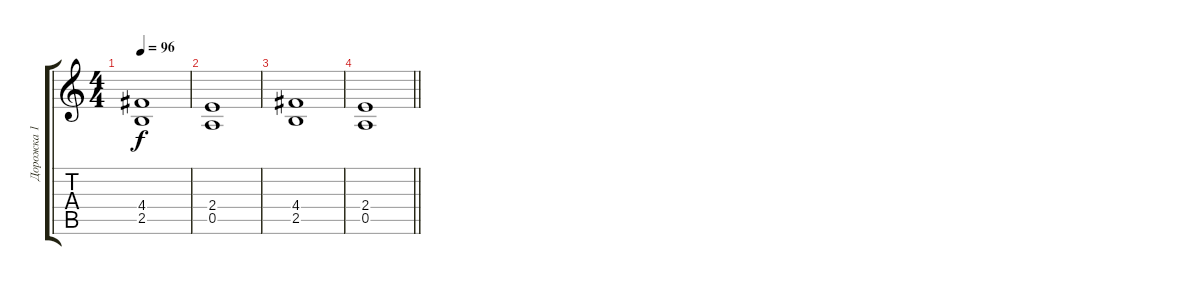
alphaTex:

\track ("Дорожка 1" "Дорожка 1") {instrument distortionguitar}
\staff {score tabs}
\tuning (E4 B3 G3 D3 A2 E2) {hide}
\ts (4 4)
\tempo 96
\clef g2
\ks c
(4.4 2.5).1{dy f} |
(2.4 0.5).1 |
(4.4 2.5).1 |
\barLineRight lightlight
(2.4 0.5).1
